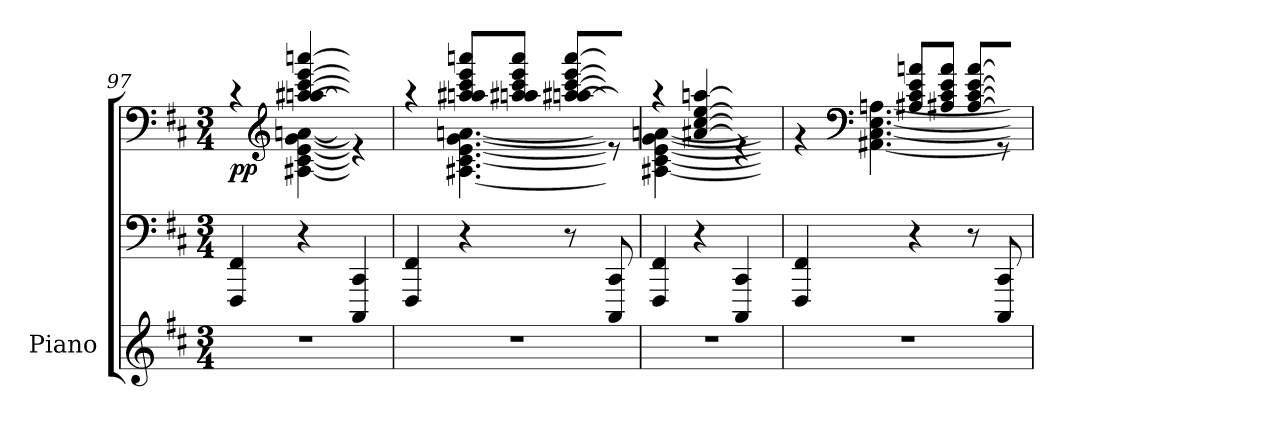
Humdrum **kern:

**kern	**kern	**kern	**dynam
*part1	*part1	*part1	*part1
*staff3	*staff2	*staff1	*staff1/2/3
*I"Piano	*	*	*
*I'Pno.	*	*	*
!!LO:PB:g=z
*clefG2	*clefF4	*clefF4	*
*k[f#c#]	*k[f#c#]	*k[f#c#]	*
*D:	*D:	*D:	*
*M3/4	*M3/4	*M3/4	*
=97	=97	=97	=97
*	*	*^	*
*	*	*	*^	*
!	!	!	!	!	!LO:DY:b
2.r	4FFF#/ 4FF#/	4rc	4ryy	2ryy	pp
*	*	*clefG2	*	*	*
.	4r	[4aan/ [4aa#X/ [4ccc#/ [4eee/ [4aaan/	[4A#X\ [4c#\ [4e\ [4g\ [4an\	.	.
.	4CCC#/ 4CC#/	4aa/yy] 4aa#/yy] 4ccc#/yy] 4eee/yy] 4aaa/yy]	4A#\yy] 4c#\yy] 4e\yy] 4g\yy] 4a\yy]	4re	.
=98	=98	=98	=98	=98	=98
2.r	4FFF#/ 4FF#/	4raa	4ryy	8ryy	.
*	*	*	*v	*v	*
.	4r	8aan/ 8aa#X/ 8ccc#/ 8eee/ 8aaan/L	[4.A#X\ [4.c#\ [4.e\ [4.g\ [4.an\	.
.	.	8aan/ 8aa#X/ 8ccc#/ 8eee/ 8aaa/J	.	.
.	8r	[8aan/ [8aa#X/ [8ccc#/ [8eee/ [8aaa/L	.	.
*	*	*	*^	*
.	8CCC#/ 8CC#/	8aa/yy] 8aa#/yy] 8ccc#/yy] 8eee/yy] 8aaa/yy]J	8A#\yy] 8c#\yy] 8e\yy] 8g\yy] 8a\yy]	8re	.
=99	=99	=99	=99	=99	=99
2.r	4FFF#/ 4FF#/	4raa	4ryy	2ryy	.
.	4r	[4a#X/ [4cc#/ [4ee/ [4aan/	[4A#X\ [4c#\ [4e\ [4g\ [4an\	.	.
.	4CCC#/ 4CC#/	4a#/yy] 4cc#/yy] 4ee/yy] 4aa/yy]	4A#\yy] 4c#\yy] 4e\yy] 4g\yy] 4a\yy]	4re	.
=100	=100	=100	=100	=100	=100
2.r	4FFF#/ 4FF#/	4rg	4ryy	8ryy	.
*	*	*v	*v	*v	*
*	*	*clefF4	*
*	*	*^	*
.	4r	8A#X/ 8c#/ 8e/ 8an/L	[4.AA#X\ [4.C#\ [4.E\ [4.An\	.
.	.	8A#X/ 8c#/ 8e/ 8a/J	.	.
.	8r	[8A#/ [8c#/ [8e/ [8a/L	.	.
*	*	*	*^	*
.	8CCC#/ 8CC#/	8A#/yy] 8c#/yy] 8e/yy] 8a/yy]J	8AA#\yy] 8C#\yy] 8E\yy] 8A\yy]	8rGG	.
*	*	*v	*v	*v	*
=	=	=	=
*-	*-	*-	*-
